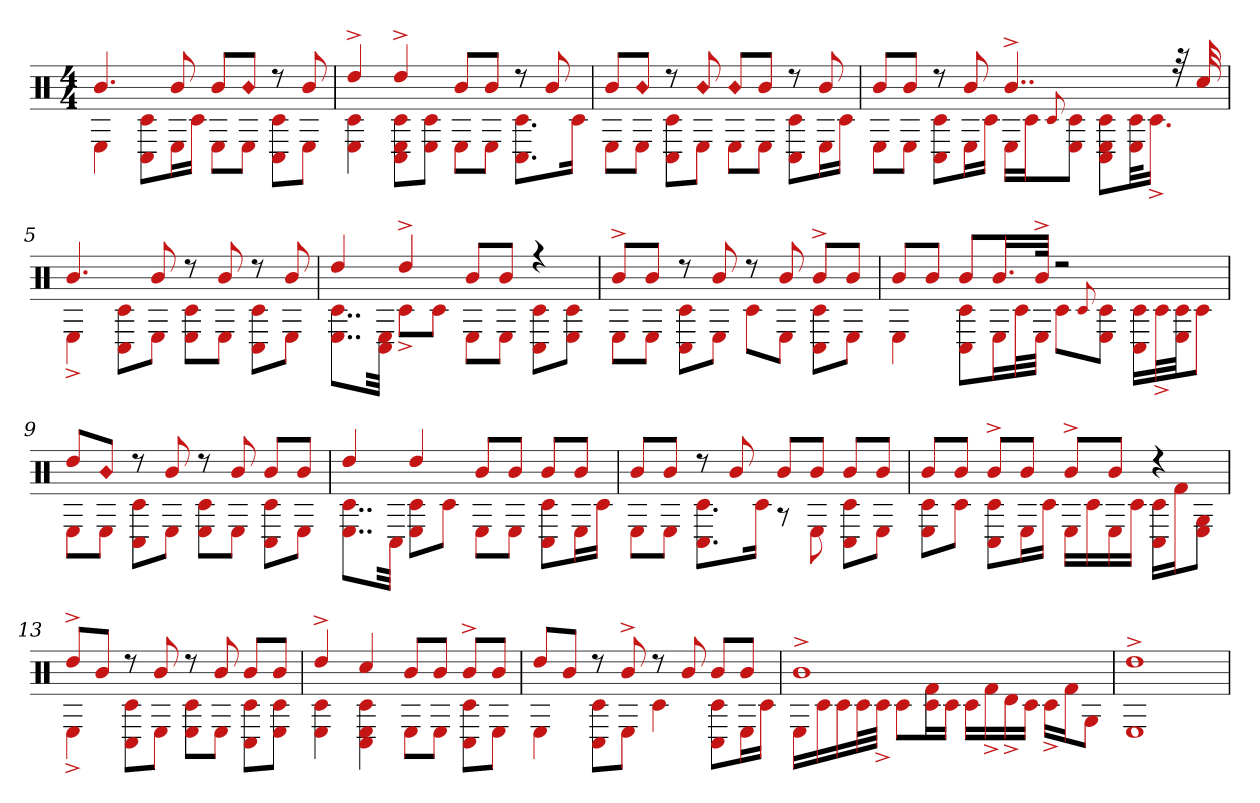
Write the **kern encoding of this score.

**kern
*part1
*staff1
*clefX
*k[]
*M4/4
=1
*^
4.b	4E
.	8c# 8C#L
8b	16EL
.	16c#JJ
8bL	8EL
!LO:N:head=diamond	!
8bJ	8EJ
8r	8C# 8c#L
8b	8EJ
=2	=2
4dd^	4c# 4E
4dd^	8C# 8E 8c#L
.	8E 8c#J
8bL	8EL
8bJ	8EJ
8r	8.c# 8.C#L
8b	.
.	16c#Jk
=3	=3
8bL	8EL
!LO:N:head=diamond	!
8bJ	8EJ
8r	8C# 8c#L
!LO:N:head=diamond	!
8b	8EJ
!LO:N:head=diamond	!
8bL	8EL
8bJ	8EJ
8r	8C# 8c#L
8b	16EL
.	16c#JJ
=4	=4
8bL	8EL
8bJ	8EJ
8r	8C# 8c#L
8b	16EL
.	16c#JJ
4..b^	16ELL
.	16c#J
.	8qqc#
.	8E 8c#J
.	8C# 8E 8c#L
.	32c# 32EkL
.	16.c#^JJ
32r	.
32cc#	.
=5	=5
4.b	4E^
.	8c# 8C#L
8b	8EJ
8r	8c# 8EL
8b	8EJ
8r	8C# 8c#L
8b	8EJ
=6	=6
4dd	8..E 8..c#L
.	32C# 32EJkk
4dd^	8c#^L
.	8c#J
8bL	8EL
8bJ	8EJ
4r	8C# 8c#L
.	8E 8c#J
=7	=7
8b^L	8EL
8bJ	8EJ
8r	8C# 8c#L
8b	8EJ
8r	8c#L
8b	8EJ
8b^L	8C# 8c#L
8bJ	8EJ
=8	=8
8bL	4E
8bJ	.
8bL	8C# 8c#L
16.bL	16EL
.	32c#L
32b^JJk	32EJJJ
2r	8c#L
.	8qqc#
.	8E 8c#J
.	16C# 16c#LL
.	32c#^L
.	32E 32c#JJ
.	8c#J
=9	=9
8ddL	8EL
!LO:N:head=diamond	!
8bJ	8EJ
8r	8C# 8c#L
8b	8EJ
8r	8c# 8EL
8b	8EJ
8bL	8C# 8c#L
8bJ	8EJ
=10	=10
4dd	8..E 8..c#L
.	32C#Jkk
4dd	8c# 8EL
.	8c#J
8bL	8EL
8bJ	8EJ
8bL	8C# 8c#L
8bJ	16EL
.	16c#JJ
=11	=11
8bL	8EL
8bJ	8EJ
8r	8.C# 8.c#L
8b	.
.	16c#Jk
8bL	8r
8bJ	8E
8bL	8C# 8c#L
8bJ	8EJ
=12	=12
8bL	8c# 8EL
8bJ	8c#J
8b^L	8C# 8c#L
8bJ	16EL
.	16c#JJ
8b^L	16ELL
.	16c#
8bJ	16E
.	16c#JJ
4r	16C# 16c#LL
.	16f#J
.	8G 8EJ
=13	=13
8dd^L	4E^
8bJ	.
8r	8C# 8c#L
8b	8EJ
8r	8c# 8EL
8b	8EJ
8bL	8C# 8c#L
8bJ	8E 8c#J
=14	=14
4dd^	4E 4c#
4cc#	4C# 4E 4c#
8bL	8EL
8bJ	8EJ
8b^L	8C# 8c#L
8bJ	8EJ
=15	=15
8ddL	4E
8bJ	.
8r	8C# 8c#L
8b^	8EJ
8r	4c#
8b	.
8bL	8c# 8C#L
8bJ	16EL
.	16c#JJ
=16	=16
1b^	16ELL
.	16c#
.	16c#
.	32c#L
.	32c#^JJJ
.	8c#L
.	16c# 16f#L
.	16c#JJ
.	16c#LL
.	16f#^
.	16d^
.	16c#JJ
.	16c#^LL
.	16f#J
.	8GJ
=17	=17
1dd^	1E
*v	*v
=
*-
